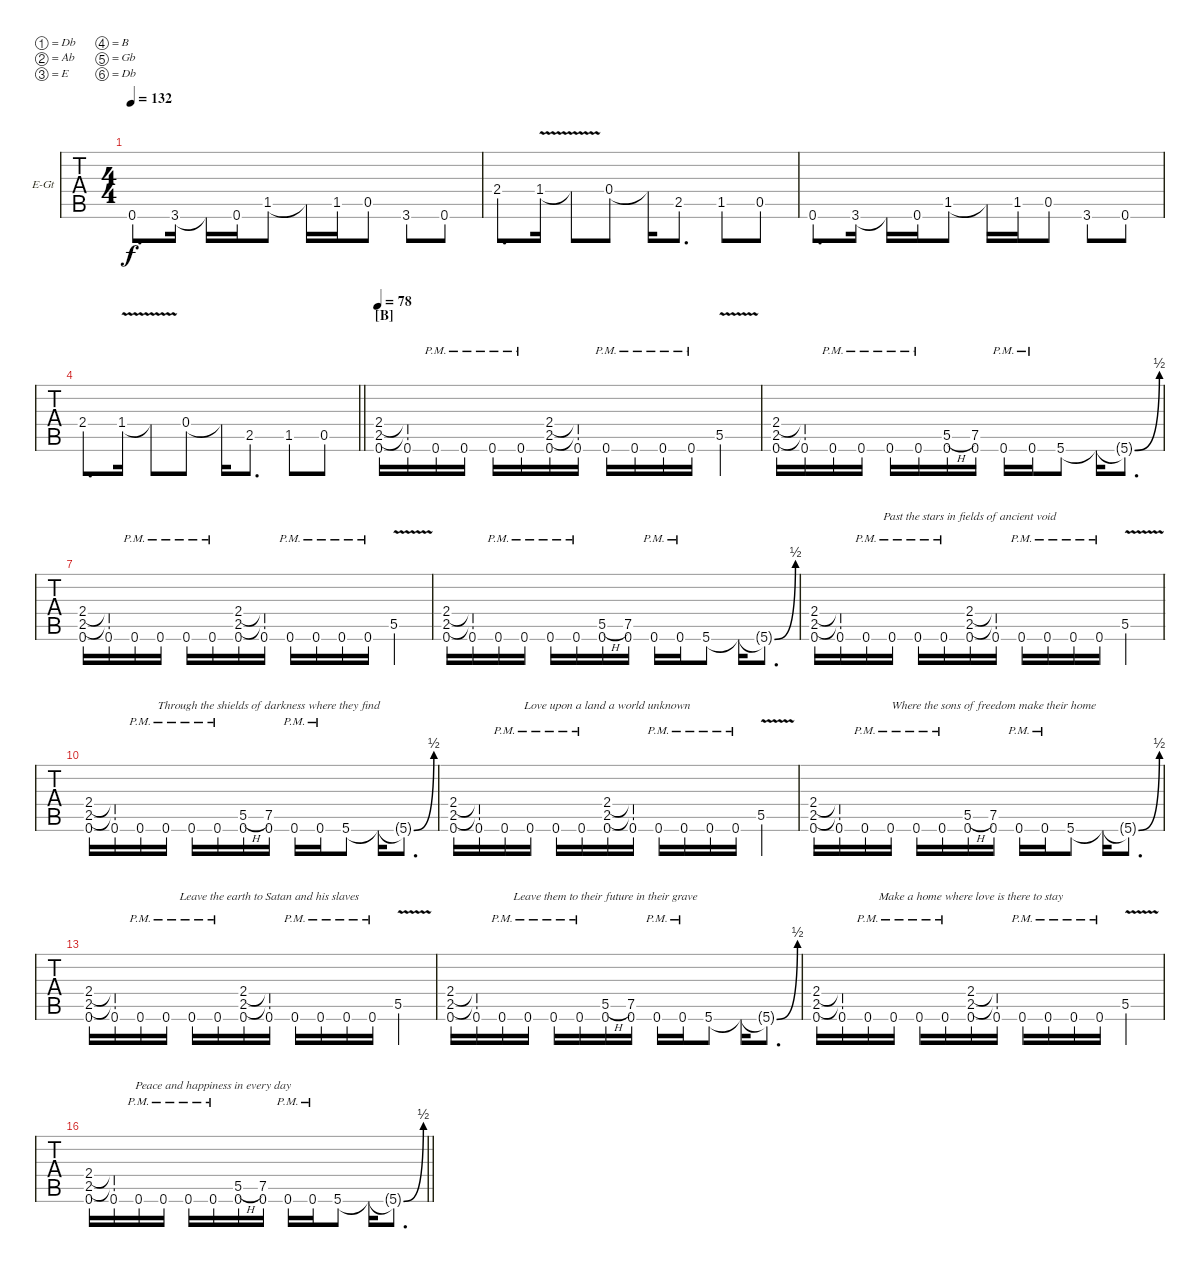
\bracketExtendMode nobrackets
\firstSystemTrackNameOrientation horizontal
\otherSystemsTrackNameOrientation horizontal
\defaultBarNumberDisplay FirstOfSystem
\track ("Down 1.5 Steps" "E-Gt") {instrument distortionguitar}
\staff {tabs}
\tuning (Db4 Ab3 E3 B2 Gb2 Db2)
\ts (4 4)
\tempo 132
\clef g2
\ks c#minor
0.6.8{d lyrics (0 "") lyrics (1 "") lyrics (2 "") lyrics (3 "") lyrics (4 "") dy f} 3.6.16{lyrics (0 "") lyrics (1 "") lyrics (2 "") lyrics (3 "") lyrics (4 "")} 3.6{t}.16{lyrics (0 "") lyrics (1 "") lyrics (2 "") lyrics (3 "") lyrics (4 "")} 0.6.16{lyrics (0 "") lyrics (1 "") lyrics (2 "") lyrics (3 "") lyrics (4 "")} 1.5.8{lyrics (0 "") lyrics (1 "") lyrics (2 "") lyrics (3 "") lyrics (4 "")} 1.5{t}.16{lyrics (0 "") lyrics (1 "") lyrics (2 "") lyrics (3 "") lyrics (4 "")} 1.5.16{lyrics (0 "") lyrics (1 "") lyrics (2 "") lyrics (3 "") lyrics (4 "")} 0.5.8{lyrics (0 "") lyrics (1 "") lyrics (2 "") lyrics (3 "") lyrics (4 "")} 3.6.8{lyrics (0 "") lyrics (1 "") lyrics (2 "") lyrics (3 "") lyrics (4 "")} 0.6.8{lyrics (0 "") lyrics (1 "") lyrics (2 "") lyrics (3 "") lyrics (4 "")} |
2.4.8{d lyrics (0 "") lyrics (1 "") lyrics (2 "") lyrics (3 "") lyrics (4 "")} 1.4{v}.16{lyrics (0 "") lyrics (1 "") lyrics (2 "") lyrics (3 "") lyrics (4 "")} 1.4{v t}.8{lyrics (0 "") lyrics (1 "") lyrics (2 "") lyrics (3 "") lyrics (4 "")} 0.4.8{lyrics (0 "") lyrics (1 "") lyrics (2 "") lyrics (3 "") lyrics (4 "")} 0.4{t}.16{lyrics (0 "") lyrics (1 "") lyrics (2 "") lyrics (3 "") lyrics (4 "")} 2.5.8{d lyrics (0 "") lyrics (1 "") lyrics (2 "") lyrics (3 "") lyrics (4 "")} 1.5.8{lyrics (0 "") lyrics (1 "") lyrics (2 "") lyrics (3 "") lyrics (4 "")} 0.5.8{lyrics (0 "") lyrics (1 "") lyrics (2 "") lyrics (3 "") lyrics (4 "")} |
0.6.8{d lyrics (0 "") lyrics (1 "") lyrics (2 "") lyrics (3 "") lyrics (4 "")} 3.6.16{lyrics (0 "") lyrics (1 "") lyrics (2 "") lyrics (3 "") lyrics (4 "")} 3.6{t}.16{lyrics (0 "") lyrics (1 "") lyrics (2 "") lyrics (3 "") lyrics (4 "")} 0.6.16{lyrics (0 "") lyrics (1 "") lyrics (2 "") lyrics (3 "") lyrics (4 "")} 1.5.8{lyrics (0 "") lyrics (1 "") lyrics (2 "") lyrics (3 "") lyrics (4 "")} 1.5{t}.16{lyrics (0 "") lyrics (1 "") lyrics (2 "") lyrics (3 "") lyrics (4 "")} 1.5.16{lyrics (0 "") lyrics (1 "") lyrics (2 "") lyrics (3 "") lyrics (4 "")} 0.5.8{lyrics (0 "") lyrics (1 "") lyrics (2 "") lyrics (3 "") lyrics (4 "")} 3.6.8{lyrics (0 "") lyrics (1 "") lyrics (2 "") lyrics (3 "") lyrics (4 "")} 0.6.8{lyrics (0 "") lyrics (1 "") lyrics (2 "") lyrics (3 "") lyrics (4 "")} |
\barLineRight lightlight
2.4.8{d lyrics (0 "") lyrics (1 "") lyrics (2 "") lyrics (3 "") lyrics (4 "")} 1.4{v}.16{lyrics (0 "") lyrics (1 "") lyrics (2 "") lyrics (3 "") lyrics (4 "")} 1.4{v t}.8{lyrics (0 "") lyrics (1 "") lyrics (2 "") lyrics (3 "") lyrics (4 "")} 0.4.8{lyrics (0 "") lyrics (1 "") lyrics (2 "") lyrics (3 "") lyrics (4 "")} 0.4{t}.16{lyrics (0 "") lyrics (1 "") lyrics (2 "") lyrics (3 "") lyrics (4 "")} 2.5.8{d lyrics (0 "") lyrics (1 "") lyrics (2 "") lyrics (3 "") lyrics (4 "")} 1.5.8{lyrics (0 "") lyrics (1 "") lyrics (2 "") lyrics (3 "") lyrics (4 "")} 0.5.8{lyrics (0 "") lyrics (1 "") lyrics (2 "") lyrics (3 "") lyrics (4 "")} |
\section ("B" "")
\tempo 78
(2.5 0.6 2.4).16{lyrics (0 "") lyrics (1 "") lyrics (2 "") lyrics (3 "") lyrics (4 "")} (2.5{t} 0.6 2.4{t}).16{lyrics (0 "") lyrics (1 "") lyrics (2 "") lyrics (3 "") lyrics (4 "")} 0.6{pm}.16{lyrics (0 "") lyrics (1 "") lyrics (2 "") lyrics (3 "") lyrics (4 "")} 0.6{pm}.16{lyrics (0 "") lyrics (1 "") lyrics (2 "") lyrics (3 "") lyrics (4 "")} 0.6{pm}.16{lyrics (0 "") lyrics (1 "") lyrics (2 "") lyrics (3 "") lyrics (4 "")} 0.6{pm}.16{lyrics (0 "") lyrics (1 "") lyrics (2 "") lyrics (3 "") lyrics (4 "")} (2.5 0.6 2.4).16{lyrics (0 "") lyrics (1 "") lyrics (2 "") lyrics (3 "") lyrics (4 "")} (2.5{t} 0.6 2.4{t}).16{lyrics (0 "") lyrics (1 "") lyrics (2 "") lyrics (3 "") lyrics (4 "")} 0.6{pm}.16{lyrics (0 "") lyrics (1 "") lyrics (2 "") lyrics (3 "") lyrics (4 "")} 0.6{pm}.16{lyrics (0 "") lyrics (1 "") lyrics (2 "") lyrics (3 "") lyrics (4 "")} 0.6{pm}.16{lyrics (0 "") lyrics (1 "") lyrics (2 "") lyrics (3 "") lyrics (4 "")} 0.6{pm}.16{lyrics (0 "") lyrics (1 "") lyrics (2 "") lyrics (3 "") lyrics (4 "")} 5.5{v}.4{lyrics (0 "") lyrics (1 "") lyrics (2 "") lyrics (3 "") lyrics (4 "")} |
(2.5 0.6 2.4).16{lyrics (0 "") lyrics (1 "") lyrics (2 "") lyrics (3 "") lyrics (4 "")} (2.5{t} 0.6 2.4{t}).16{lyrics (0 "") lyrics (1 "") lyrics (2 "") lyrics (3 "") lyrics (4 "")} 0.6{pm}.16{lyrics (0 "") lyrics (1 "") lyrics (2 "") lyrics (3 "") lyrics (4 "")} 0.6{pm}.16{lyrics (0 "") lyrics (1 "") lyrics (2 "") lyrics (3 "") lyrics (4 "")} 0.6{pm}.16{lyrics (0 "") lyrics (1 "") lyrics (2 "") lyrics (3 "") lyrics (4 "")} 0.6{pm}.16{lyrics (0 "") lyrics (1 "") lyrics (2 "") lyrics (3 "") lyrics (4 "")} (5.5{h} 0.6).16{lyrics (0 "") lyrics (1 "") lyrics (2 "") lyrics (3 "") lyrics (4 "")} (7.5 0.6).16{lyrics (0 "") lyrics (1 "") lyrics (2 "") lyrics (3 "") lyrics (4 "")} 0.6{pm}.16{lyrics (0 "") lyrics (1 "") lyrics (2 "") lyrics (3 "") lyrics (4 "")} 0.6{pm}.16{lyrics (0 "") lyrics (1 "") lyrics (2 "") lyrics (3 "") lyrics (4 "")} 5.6.8{lyrics (0 "") lyrics (1 "") lyrics (2 "") lyrics (3 "") lyrics (4 "")} 5.6{t}.16{lyrics (0 "") lyrics (1 "") lyrics (2 "") lyrics (3 "") lyrics (4 "")} 5.6{be (bend 0 0 60 2) t}.8{d lyrics (0 "") lyrics (1 "") lyrics (2 "") lyrics (3 "") lyrics (4 "")} |
(2.5 0.6 2.4).16{lyrics (0 "") lyrics (1 "") lyrics (2 "") lyrics (3 "") lyrics (4 "")} (2.5{t} 0.6 2.4{t}).16{lyrics (0 "") lyrics (1 "") lyrics (2 "") lyrics (3 "") lyrics (4 "")} 0.6{pm}.16{lyrics (0 "") lyrics (1 "") lyrics (2 "") lyrics (3 "") lyrics (4 "")} 0.6{pm}.16{lyrics (0 "") lyrics (1 "") lyrics (2 "") lyrics (3 "") lyrics (4 "")} 0.6{pm}.16{lyrics (0 "") lyrics (1 "") lyrics (2 "") lyrics (3 "") lyrics (4 "")} 0.6{pm}.16{lyrics (0 "") lyrics (1 "") lyrics (2 "") lyrics (3 "") lyrics (4 "")} (2.5 0.6 2.4).16{lyrics (0 "") lyrics (1 "") lyrics (2 "") lyrics (3 "") lyrics (4 "")} (2.5{t} 0.6 2.4{t}).16{lyrics (0 "") lyrics (1 "") lyrics (2 "") lyrics (3 "") lyrics (4 "")} 0.6{pm}.16{lyrics (0 "") lyrics (1 "") lyrics (2 "") lyrics (3 "") lyrics (4 "")} 0.6{pm}.16{lyrics (0 "") lyrics (1 "") lyrics (2 "") lyrics (3 "") lyrics (4 "")} 0.6{pm}.16{lyrics (0 "") lyrics (1 "") lyrics (2 "") lyrics (3 "") lyrics (4 "")} 0.6{pm}.16{lyrics (0 "") lyrics (1 "") lyrics (2 "") lyrics (3 "") lyrics (4 "")} 5.5{v}.4{lyrics (0 "") lyrics (1 "") lyrics (2 "") lyrics (3 "") lyrics (4 "")} |
(2.5 0.6 2.4).16{lyrics (0 "") lyrics (1 "") lyrics (2 "") lyrics (3 "") lyrics (4 "")} (2.5{t} 0.6 2.4{t}).16{lyrics (0 "") lyrics (1 "") lyrics (2 "") lyrics (3 "") lyrics (4 "")} 0.6{pm}.16{lyrics (0 "") lyrics (1 "") lyrics (2 "") lyrics (3 "") lyrics (4 "")} 0.6{pm}.16{lyrics (0 "") lyrics (1 "") lyrics (2 "") lyrics (3 "") lyrics (4 "")} 0.6{pm}.16{lyrics (0 "") lyrics (1 "") lyrics (2 "") lyrics (3 "") lyrics (4 "")} 0.6{pm}.16{lyrics (0 "") lyrics (1 "") lyrics (2 "") lyrics (3 "") lyrics (4 "")} (5.5{h} 0.6).16{lyrics (0 "") lyrics (1 "") lyrics (2 "") lyrics (3 "") lyrics (4 "")} (7.5 0.6).16{lyrics (0 "") lyrics (1 "") lyrics (2 "") lyrics (3 "") lyrics (4 "")} 0.6{pm}.16{lyrics (0 "") lyrics (1 "") lyrics (2 "") lyrics (3 "") lyrics (4 "")} 0.6{pm}.16{lyrics (0 "") lyrics (1 "") lyrics (2 "") lyrics (3 "") lyrics (4 "")} 5.6.8{lyrics (0 "") lyrics (1 "") lyrics (2 "") lyrics (3 "") lyrics (4 "")} 5.6{t}.16{lyrics (0 "") lyrics (1 "") lyrics (2 "") lyrics (3 "") lyrics (4 "")} 5.6{be (bend 0 0 60 2) t}.8{d lyrics (0 "") lyrics (1 "") lyrics (2 "") lyrics (3 "") lyrics (4 "")} |
(2.5 0.6 2.4).16{lyrics (0 "") lyrics (1 "") lyrics (2 "") lyrics (3 "") lyrics (4 "")} (2.5{t} 0.6 2.4{t}).16{lyrics (0 "") lyrics (1 "") lyrics (2 "") lyrics (3 "") lyrics (4 "")} 0.6{pm}.16{lyrics (0 "") lyrics (1 "") lyrics (2 "") lyrics (3 "") lyrics (4 "")} 0.6{pm}.16{lyrics (0 "") lyrics (1 "") lyrics (2 "") lyrics (3 "") lyrics (4 "")} 0.6{pm}.16{lyrics (0 "") lyrics (1 "") lyrics (2 "") lyrics (3 "") lyrics (4 "")} 0.6{pm}.16{lyrics (0 "") lyrics (1 "") lyrics (2 "") lyrics (3 "") lyrics (4 "")} (2.5 0.6 2.4).16{lyrics (0 "") lyrics (1 "") lyrics (2 "") lyrics (3 "Past the stars in fields of ancient void") lyrics (4 "")} (2.5{t} 0.6 2.4{t}).16{lyrics (0 "") lyrics (1 "") lyrics (2 "") lyrics (3 "") lyrics (4 "")} 0.6{pm}.16{lyrics (0 "") lyrics (1 "") lyrics (2 "") lyrics (3 "") lyrics (4 "")} 0.6{pm}.16{lyrics (0 "") lyrics (1 "") lyrics (2 "") lyrics (3 "") lyrics (4 "")} 0.6{pm}.16{lyrics (0 "") lyrics (1 "") lyrics (2 "") lyrics (3 "") lyrics (4 "")} 0.6{pm}.16{lyrics (0 "") lyrics (1 "") lyrics (2 "") lyrics (3 "") lyrics (4 "")} 5.5{v}.4{lyrics (0 "") lyrics (1 "") lyrics (2 "") lyrics (3 "") lyrics (4 "")} |
(2.5 0.6 2.4).16{lyrics (0 "") lyrics (1 "") lyrics (2 "") lyrics (3 "") lyrics (4 "")} (2.5{t} 0.6 2.4{t}).16{lyrics (0 "") lyrics (1 "") lyrics (2 "") lyrics (3 "") lyrics (4 "")} 0.6{pm}.16{lyrics (0 "") lyrics (1 "") lyrics (2 "") lyrics (3 "") lyrics (4 "")} 0.6{pm}.16{lyrics (0 "") lyrics (1 "") lyrics (2 "") lyrics (3 "") lyrics (4 "")} 0.6{pm}.16{lyrics (0 "") lyrics (1 "") lyrics (2 "") lyrics (3 "") lyrics (4 "")} 0.6{pm}.16{lyrics (0 "") lyrics (1 "") lyrics (2 "") lyrics (3 "") lyrics (4 "")} (5.5{h} 0.6).16{lyrics (0 "") lyrics (1 "") lyrics (2 "") lyrics (3 "") lyrics (4 "")} (7.5 0.6).16{lyrics (0 "") lyrics (1 "") lyrics (2 "") lyrics (3 "Through the shields of darkness where they find") lyrics (4 "")} 0.6{pm}.16{lyrics (0 "") lyrics (1 "") lyrics (2 "") lyrics (3 "") lyrics (4 "")} 0.6{pm}.16{lyrics (0 "") lyrics (1 "") lyrics (2 "") lyrics (3 "") lyrics (4 "")} 5.6.8{lyrics (0 "") lyrics (1 "") lyrics (2 "") lyrics (3 "") lyrics (4 "")} 5.6{t}.16{lyrics (0 "") lyrics (1 "") lyrics (2 "") lyrics (3 "") lyrics (4 "")} 5.6{be (bend 0 0 60 2) t}.8{d lyrics (0 "") lyrics (1 "") lyrics (2 "") lyrics (3 "") lyrics (4 "")} |
(2.5 0.6 2.4).16{lyrics (0 "") lyrics (1 "") lyrics (2 "") lyrics (3 "") lyrics (4 "")} (2.5{t} 0.6 2.4{t}).16{lyrics (0 "") lyrics (1 "") lyrics (2 "") lyrics (3 "") lyrics (4 "")} 0.6{pm}.16{lyrics (0 "") lyrics (1 "") lyrics (2 "") lyrics (3 "") lyrics (4 "")} 0.6{pm}.16{lyrics (0 "") lyrics (1 "") lyrics (2 "") lyrics (3 "") lyrics (4 "")} 0.6{pm}.16{lyrics (0 "") lyrics (1 "") lyrics (2 "") lyrics (3 "") lyrics (4 "")} 0.6{pm}.16{lyrics (0 "") lyrics (1 "") lyrics (2 "") lyrics (3 "") lyrics (4 "")} (2.5 0.6 2.4).16{lyrics (0 "") lyrics (1 "") lyrics (2 "") lyrics (3 "Love upon a land a world unknown") lyrics (4 "")} (2.5{t} 0.6 2.4{t}).16{lyrics (0 "") lyrics (1 "") lyrics (2 "") lyrics (3 "") lyrics (4 "")} 0.6{pm}.16{lyrics (0 "") lyrics (1 "") lyrics (2 "") lyrics (3 "") lyrics (4 "")} 0.6{pm}.16{lyrics (0 "") lyrics (1 "") lyrics (2 "") lyrics (3 "") lyrics (4 "")} 0.6{pm}.16{lyrics (0 "") lyrics (1 "") lyrics (2 "") lyrics (3 "") lyrics (4 "")} 0.6{pm}.16{lyrics (0 "") lyrics (1 "") lyrics (2 "") lyrics (3 "") lyrics (4 "")} 5.5{v}.4{lyrics (0 "") lyrics (1 "") lyrics (2 "") lyrics (3 "") lyrics (4 "")} |
(2.5 0.6 2.4).16{lyrics (0 "") lyrics (1 "") lyrics (2 "") lyrics (3 "") lyrics (4 "")} (2.5{t} 0.6 2.4{t}).16{lyrics (0 "") lyrics (1 "") lyrics (2 "") lyrics (3 "") lyrics (4 "")} 0.6{pm}.16{lyrics (0 "") lyrics (1 "") lyrics (2 "") lyrics (3 "") lyrics (4 "")} 0.6{pm}.16{lyrics (0 "") lyrics (1 "") lyrics (2 "") lyrics (3 "") lyrics (4 "")} 0.6{pm}.16{lyrics (0 "") lyrics (1 "") lyrics (2 "") lyrics (3 "") lyrics (4 "")} 0.6{pm}.16{lyrics (0 "") lyrics (1 "") lyrics (2 "") lyrics (3 "") lyrics (4 "")} (5.5{h} 0.6).16{lyrics (0 "") lyrics (1 "") lyrics (2 "") lyrics (3 "") lyrics (4 "")} (7.5 0.6).16{lyrics (0 "") lyrics (1 "") lyrics (2 "") lyrics (3 "Where the sons of freedom make their home") lyrics (4 "")} 0.6{pm}.16{lyrics (0 "") lyrics (1 "") lyrics (2 "") lyrics (3 "") lyrics (4 "")} 0.6{pm}.16{lyrics (0 "") lyrics (1 "") lyrics (2 "") lyrics (3 "") lyrics (4 "")} 5.6.8{lyrics (0 "") lyrics (1 "") lyrics (2 "") lyrics (3 "") lyrics (4 "")} 5.6{t}.16{lyrics (0 "") lyrics (1 "") lyrics (2 "") lyrics (3 "") lyrics (4 "")} 5.6{be (bend 0 0 60 2) t}.8{d lyrics (0 "") lyrics (1 "") lyrics (2 "") lyrics (3 "") lyrics (4 "")} |
(2.5 0.6 2.4).16{lyrics (0 "") lyrics (1 "") lyrics (2 "") lyrics (3 "") lyrics (4 "")} (2.5{t} 0.6 2.4{t}).16{lyrics (0 "") lyrics (1 "") lyrics (2 "") lyrics (3 "") lyrics (4 "")} 0.6{pm}.16{lyrics (0 "") lyrics (1 "") lyrics (2 "") lyrics (3 "") lyrics (4 "")} 0.6{pm}.16{lyrics (0 "") lyrics (1 "") lyrics (2 "") lyrics (3 "") lyrics (4 "")} 0.6{pm}.16{lyrics (0 "") lyrics (1 "") lyrics (2 "") lyrics (3 "") lyrics (4 "")} 0.6{pm}.16{lyrics (0 "") lyrics (1 "") lyrics (2 "") lyrics (3 "") lyrics (4 "")} (2.5 0.6 2.4).16{lyrics (0 "") lyrics (1 "") lyrics (2 "") lyrics (3 "") lyrics (4 "")} (2.5{t} 0.6 2.4{t}).16{lyrics (0 "") lyrics (1 "") lyrics (2 "") lyrics (3 "Leave the earth to Satan and his slaves") lyrics (4 "")} 0.6{pm}.16{lyrics (0 "") lyrics (1 "") lyrics (2 "") lyrics (3 "") lyrics (4 "")} 0.6{pm}.16{lyrics (0 "") lyrics (1 "") lyrics (2 "") lyrics (3 "") lyrics (4 "")} 0.6{pm}.16{lyrics (0 "") lyrics (1 "") lyrics (2 "") lyrics (3 "") lyrics (4 "")} 0.6{pm}.16{lyrics (0 "") lyrics (1 "") lyrics (2 "") lyrics (3 "") lyrics (4 "")} 5.5{v}.4{lyrics (0 "") lyrics (1 "") lyrics (2 "") lyrics (3 "") lyrics (4 "")} |
(2.5 0.6 2.4).16{lyrics (0 "") lyrics (1 "") lyrics (2 "") lyrics (3 "") lyrics (4 "")} (2.5{t} 0.6 2.4{t}).16{lyrics (0 "") lyrics (1 "") lyrics (2 "") lyrics (3 "") lyrics (4 "")} 0.6{pm}.16{lyrics (0 "") lyrics (1 "") lyrics (2 "") lyrics (3 "") lyrics (4 "")} 0.6{pm}.16{lyrics (0 "") lyrics (1 "") lyrics (2 "") lyrics (3 "") lyrics (4 "")} 0.6{pm}.16{lyrics (0 "") lyrics (1 "") lyrics (2 "") lyrics (3 "") lyrics (4 "")} 0.6{pm}.16{lyrics (0 "") lyrics (1 "") lyrics (2 "") lyrics (3 "") lyrics (4 "")} (5.5{h} 0.6).16{lyrics (0 "") lyrics (1 "") lyrics (2 "") lyrics (3 "Leave them to their future in their grave") lyrics (4 "")} (7.5 0.6).16{lyrics (0 "") lyrics (1 "") lyrics (2 "") lyrics (3 "") lyrics (4 "")} 0.6{pm}.16{lyrics (0 "") lyrics (1 "") lyrics (2 "") lyrics (3 "") lyrics (4 "")} 0.6{pm}.16{lyrics (0 "") lyrics (1 "") lyrics (2 "") lyrics (3 "") lyrics (4 "")} 5.6.8{lyrics (0 "") lyrics (1 "") lyrics (2 "") lyrics (3 "") lyrics (4 "")} 5.6{t}.16{lyrics (0 "") lyrics (1 "") lyrics (2 "") lyrics (3 "") lyrics (4 "")} 5.6{be (bend 0 0 60 2) t}.8{d lyrics (0 "") lyrics (1 "") lyrics (2 "") lyrics (3 "") lyrics (4 "")} |
(2.5 0.6 2.4).16{lyrics (0 "") lyrics (1 "") lyrics (2 "") lyrics (3 "") lyrics (4 "")} (2.5{t} 0.6 2.4{t}).16{lyrics (0 "") lyrics (1 "") lyrics (2 "") lyrics (3 "") lyrics (4 "")} 0.6{pm}.16{lyrics (0 "") lyrics (1 "") lyrics (2 "") lyrics (3 "") lyrics (4 "")} 0.6{pm}.16{lyrics (0 "") lyrics (1 "") lyrics (2 "") lyrics (3 "") lyrics (4 "")} 0.6{pm}.16{lyrics (0 "") lyrics (1 "") lyrics (2 "") lyrics (3 "") lyrics (4 "")} 0.6{pm}.16{lyrics (0 "") lyrics (1 "") lyrics (2 "") lyrics (3 "") lyrics (4 "")} (2.5 0.6 2.4).16{lyrics (0 "") lyrics (1 "") lyrics (2 "") lyrics (3 "Make a home where love is there to stay") lyrics (4 "")} (2.5{t} 0.6 2.4{t}).16{lyrics (0 "") lyrics (1 "") lyrics (2 "") lyrics (3 "") lyrics (4 "")} 0.6{pm}.16{lyrics (0 "") lyrics (1 "") lyrics (2 "") lyrics (3 "") lyrics (4 "")} 0.6{pm}.16{lyrics (0 "") lyrics (1 "") lyrics (2 "") lyrics (3 "") lyrics (4 "")} 0.6{pm}.16{lyrics (0 "") lyrics (1 "") lyrics (2 "") lyrics (3 "") lyrics (4 "")} 0.6{pm}.16{lyrics (0 "") lyrics (1 "") lyrics (2 "") lyrics (3 "") lyrics (4 "")} 5.5{v}.4{lyrics (0 "") lyrics (1 "") lyrics (2 "") lyrics (3 "") lyrics (4 "")} |
\barLineRight lightlight
(2.5 0.6 2.4).16{lyrics (0 "") lyrics (1 "") lyrics (2 "") lyrics (3 "") lyrics (4 "")} (2.5{t} 0.6 2.4{t}).16{lyrics (0 "") lyrics (1 "") lyrics (2 "") lyrics (3 "") lyrics (4 "")} 0.6{pm}.16{lyrics (0 "") lyrics (1 "") lyrics (2 "") lyrics (3 "") lyrics (4 "")} 0.6{pm}.16{lyrics (0 "") lyrics (1 "") lyrics (2 "") lyrics (3 "") lyrics (4 "")} 0.6{pm}.16{lyrics (0 "") lyrics (1 "") lyrics (2 "") lyrics (3 "") lyrics (4 "")} 0.6{pm}.16{lyrics (0 "") lyrics (1 "") lyrics (2 "") lyrics (3 "Peace and happiness in every day ") lyrics (4 "")} (5.5{h} 0.6).16 (7.5 0.6).16 0.6{pm}.16 0.6{pm}.16 5.6.8 5.6{t}.16 5.6{be (bend 0 0 60 2) t}.8{d}
